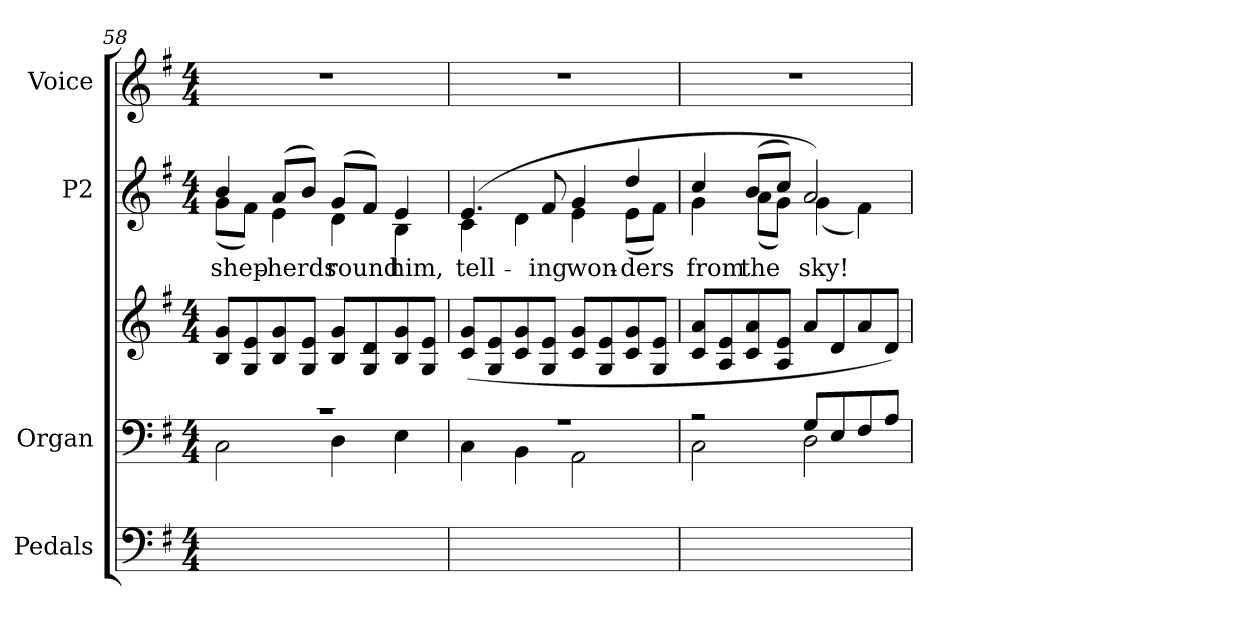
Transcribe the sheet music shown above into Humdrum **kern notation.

**kern	**kern	**kern	**kern	**text	**kern
*part4	*part3	*part3	*part2	*part2	*part1
*staff5	*staff4	*staff3	*staff2	*staff2	*staff1
*I"Pedals	*I"Organ	*	*I"P2	*	*I"Voice
*I'Ped.	*	*	*	*	*
*clefF4	*clefF4	*clefG2	*clefG2	*	*clefG2
*k[f#]	*k[f#]	*k[f#]	*k[f#]	*	*k[f#]
*G:	*G:	*G:	*G:	*	*G:
*M4/4	*M4/4	*M4/4	*M4/4	*	*M4/4
=58	=58	=58	=58	=58	=58
*	*^	*	*	*	*
!	!	!	!	!	!LO:LY:b:color=#000000	!
*	*	*	*	*^	*	*
2Ci\yy	1r	2Ci\	8Bi/ 8giL	4bi/	(8gi\L	shep-	1r
.	.	.	8Gi/ 8ei	.	8f#i\J)	.	.
!	!	!	!	!	!	!LO:LY:b:color=#000000	!
.	.	.	8Bi/ 8gi	(8ai/L	4ei\	-herds	.
.	.	.	8Gi/ 8eiJ	8bi/J)	.	.	.
!	!	!	!	!	!	!LO:LY:b:color=#000000	!
4Di\yy	.	4Di\	8Bi/ 8giL	(8gi/L	4di\	round	.
.	.	.	8Gi/ 8di	8f#i/J)	.	.	.
!	!	!	!	!	!	!LO:LY:b:color=#000000	!
4Ei\yy	.	4Ei\	8Bi/ 8gi	4ei/	4Bi\	him,	.
.	.	.	8Gi/ 8eiJ	.	.	.	.
=59	=59	=59	=59	=59	=59	=59	=59
!	!	!	!	!	!	!LO:LY:b:color=#000000	!
4Ci\yy	1r	4Ci\	(8ci/ 8giL	(4.ei/	4ci\	tell-	1r
.	.	.	8Gi/ 8ei	.	.	.	.
4BBi\yy	.	4BBi\	8ci/ 8gi	.	4di\	.	.
!	!	!	!	!	!	!LO:LY:b:color=#000000	!
.	.	.	8Gi/ 8eiJ	8f#i/	.	-ing	.
!	!	!	!	!	!	!LO:LY:b:color=#000000	!
2AAi\yy	.	2AAi\	8ci/ 8giL	4gi/	4ei\	won-	.
.	.	.	8Gi/ 8ei	.	.	.	.
!	!	!	!	!	!	!LO:LY:b:color=#000000	!
.	.	.	8ci/ 8gi	4ddi/	(8ei\L	-ders	.
.	.	.	8Gi/ 8eiJ	.	8f#i\J)	.	.
!!LO:PB:g=z
=60	=60	=60	=60	=60	=60	=60	=60
!	!	!	!	!	!	!LO:LY:b:color=#000000	!
2Ci\yy	2r	2Ci\	8ci/ 8aiL	4cci/	4gi\	from	1r
.	.	.	8Ai/ 8ei	.	.	.	.
!	!	!	!	!	!	!LO:LY:b:color=#000000	!
.	.	.	8ci/ 8ai	(8bi/L	(8ai\L	the	.
.	.	.	8Ai/ 8eiJ	8cci/J)	8gi\J)	.	.
!	!	!	!	!	!	!LO:LY:b:color=#000000	!
2Di\yy	8Gi/L	2Di\	8ai/L	2ai/)	(4gi\	sky!	.
.	8Ei/	.	8di/	.	.	.	.
.	8F#i/	.	8ai/	.	4f#i\)	.	.
.	8Ai/J	.	8di/J)	.	.	.	.
*	*v	*v	*	*v	*v	*	*
=	=	=	=	=	=
*-	*-	*-	*-	*-	*-
